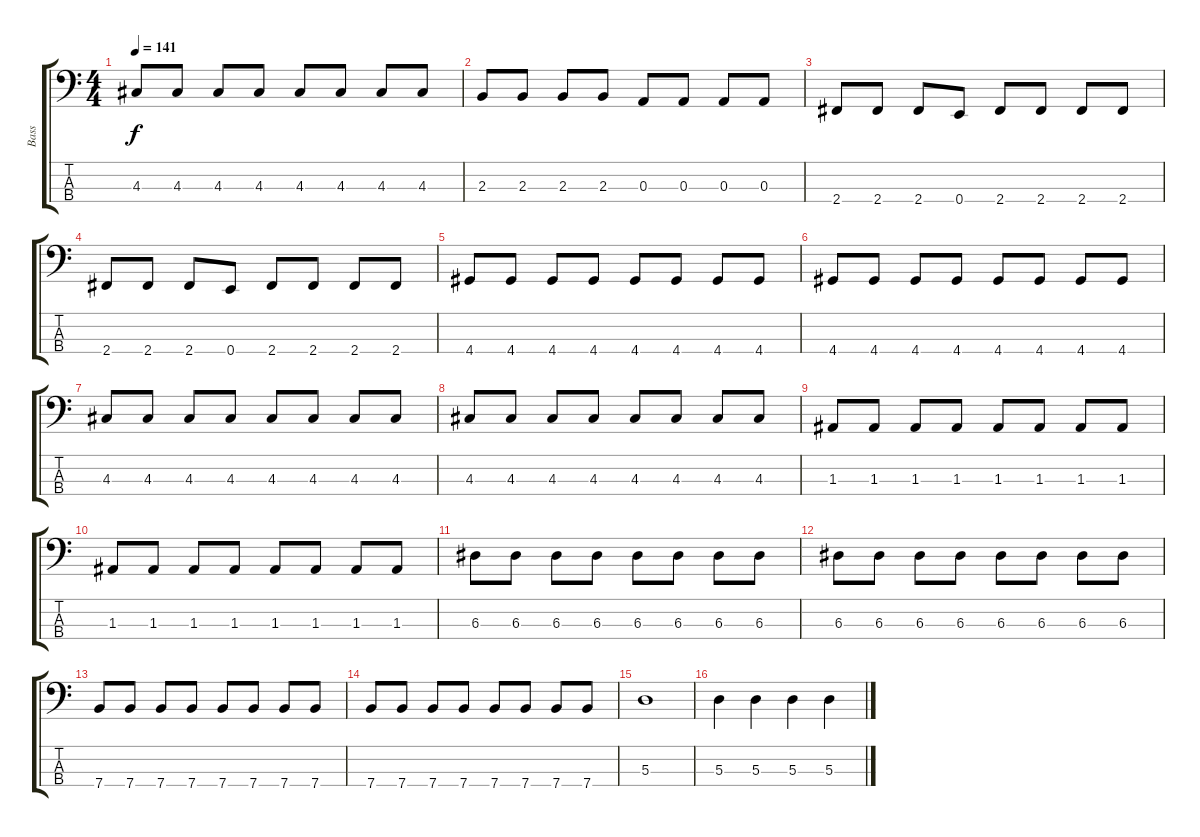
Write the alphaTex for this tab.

\track ("Bass" "Bass") {instrument electricbassfinger}
\staff {score tabs}
\tuning (G2 D2 A1 E1) {hide}
\ts (4 4)
\tempo 141
\clef f4
\ks c
4.3.8{dy f} 4.3.8 4.3.8 4.3.8 4.3.8 4.3.8 4.3.8 4.3.8 |
2.3.8 2.3.8 2.3.8 2.3.8 0.3.8 0.3.8 0.3.8 0.3.8 |
2.4.8 2.4.8 2.4.8 0.4.8 2.4.8 2.4.8 2.4.8 2.4.8 |
2.4.8 2.4.8 2.4.8 0.4.8 2.4.8 2.4.8 2.4.8 2.4.8 |
4.4.8 4.4.8 4.4.8 4.4.8 4.4.8 4.4.8 4.4.8 4.4.8 |
4.4.8 4.4.8 4.4.8 4.4.8 4.4.8 4.4.8 4.4.8 4.4.8 |
4.3.8 4.3.8 4.3.8 4.3.8 4.3.8 4.3.8 4.3.8 4.3.8 |
4.3.8 4.3.8 4.3.8 4.3.8 4.3.8 4.3.8 4.3.8 4.3.8 |
1.3.8 1.3.8 1.3.8 1.3.8 1.3.8 1.3.8 1.3.8 1.3.8 |
1.3.8 1.3.8 1.3.8 1.3.8 1.3.8 1.3.8 1.3.8 1.3.8 |
6.3.8 6.3.8 6.3.8 6.3.8 6.3.8 6.3.8 6.3.8 6.3.8 |
6.3.8 6.3.8 6.3.8 6.3.8 6.3.8 6.3.8 6.3.8 6.3.8 |
7.4.8 7.4.8 7.4.8 7.4.8 7.4.8 7.4.8 7.4.8 7.4.8 |
7.4.8 7.4.8 7.4.8 7.4.8 7.4.8 7.4.8 7.4.8 7.4.8 |
5.3.1 |
5.3.4 5.3.4 5.3.4 5.3.4
